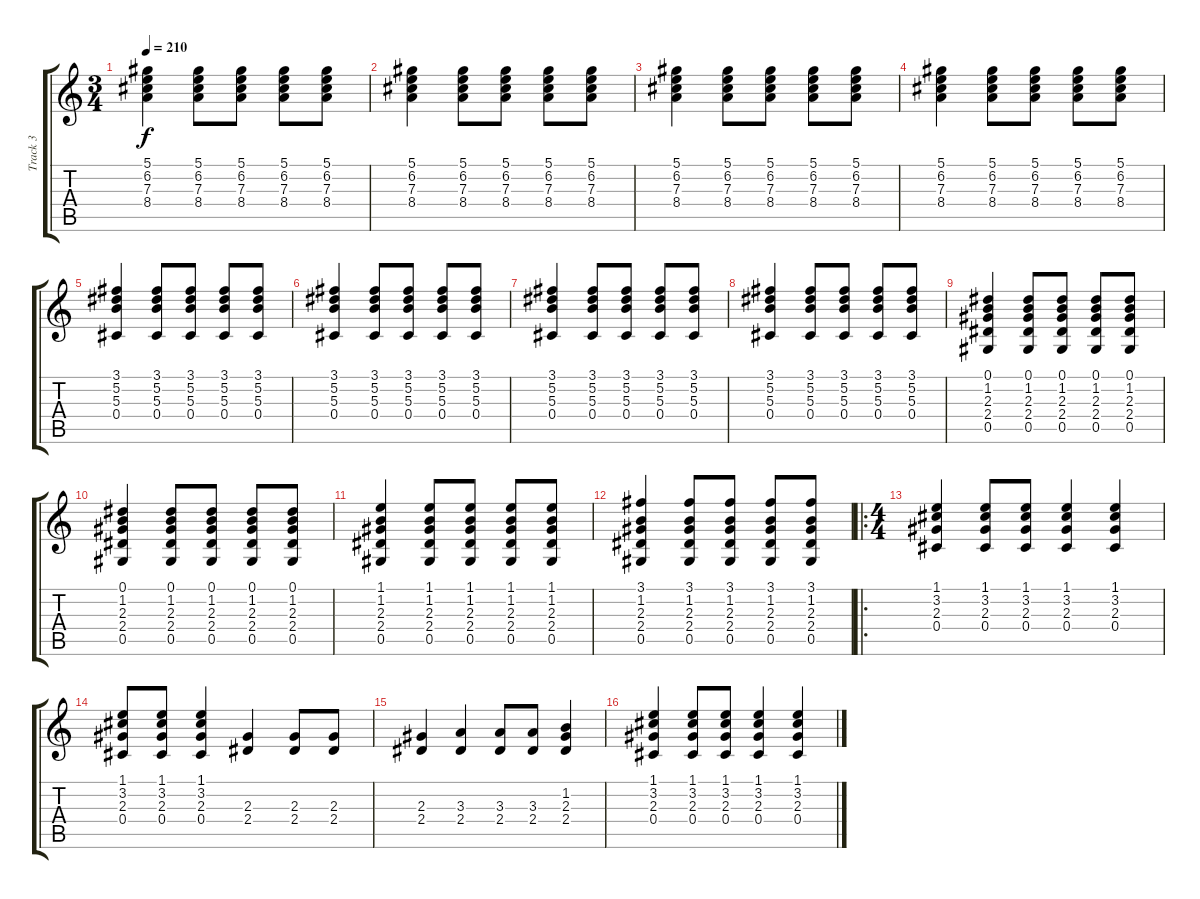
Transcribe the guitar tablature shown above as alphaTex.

\track ("Track 3" "Track 3") {instrument acousticguitarsteel}
\staff {score tabs}
\tuning (Eb4 Bb3 Gb3 Db3 Ab2 Eb2) {hide}
\ts (3 4)
\tempo 210
\clef g2
\ks c
(5.1 6.2 7.3 8.4).4{dy f} (5.1 6.2 7.3 8.4).8 (5.1 6.2 7.3 8.4).8 (5.1 6.2 7.3 8.4).8 (5.1 6.2 7.3 8.4).8 |
(5.1 6.2 7.3 8.4).4 (5.1 6.2 7.3 8.4).8 (5.1 6.2 7.3 8.4).8 (5.1 6.2 7.3 8.4).8 (5.1 6.2 7.3 8.4).8 |
(5.1 6.2 7.3 8.4).4 (5.1 6.2 7.3 8.4).8 (5.1 6.2 7.3 8.4).8 (5.1 6.2 7.3 8.4).8 (5.1 6.2 7.3 8.4).8 |
(5.1 6.2 7.3 8.4).4 (5.1 6.2 7.3 8.4).8 (5.1 6.2 7.3 8.4).8 (5.1 6.2 7.3 8.4).8 (5.1 6.2 7.3 8.4).8 |
(3.1 5.2 5.3 0.4).4 (3.1 5.2 5.3 0.4).8 (3.1 5.2 5.3 0.4).8 (3.1 5.2 5.3 0.4).8 (3.1 5.2 5.3 0.4).8 |
(3.1 5.2 5.3 0.4).4 (3.1 5.2 5.3 0.4).8 (3.1 5.2 5.3 0.4).8 (3.1 5.2 5.3 0.4).8 (3.1 5.2 5.3 0.4).8 |
(3.1 5.2 5.3 0.4).4 (3.1 5.2 5.3 0.4).8 (3.1 5.2 5.3 0.4).8 (3.1 5.2 5.3 0.4).8 (3.1 5.2 5.3 0.4).8 |
(3.1 5.2 5.3 0.4).4 (3.1 5.2 5.3 0.4).8 (3.1 5.2 5.3 0.4).8 (3.1 5.2 5.3 0.4).8 (3.1 5.2 5.3 0.4).8 |
(0.1 1.2 2.3 2.4 0.5).4 (0.1 1.2 2.3 2.4 0.5).8 (0.1 1.2 2.3 2.4 0.5).8 (0.1 1.2 2.3 2.4 0.5).8 (0.1 1.2 2.3 2.4 0.5).8 |
(0.1 1.2 2.3 2.4 0.5).4 (0.1 1.2 2.3 2.4 0.5).8 (0.1 1.2 2.3 2.4 0.5).8 (0.1 1.2 2.3 2.4 0.5).8 (0.1 1.2 2.3 2.4 0.5).8 |
(1.1 1.2 2.3 2.4 0.5).4 (1.1 1.2 2.3 2.4 0.5).8 (1.1 1.2 2.3 2.4 0.5).8 (1.1 1.2 2.3 2.4 0.5).8 (1.1 1.2 2.3 2.4 0.5).8 |
(3.1 1.2 2.3 2.4 0.5).4 (3.1 1.2 2.3 2.4 0.5).8 (3.1 1.2 2.3 2.4 0.5).8 (3.1 1.2 2.3 2.4 0.5).8 (3.1 1.2 2.3 2.4 0.5).8 |
\ro
\ts (4 4)
(1.1 3.2 2.3 0.4).4 (1.1 3.2 2.3 0.4).8 (1.1 3.2 2.3 0.4).8 (1.1 3.2 2.3 0.4).4 (1.1 3.2 2.3 0.4).4 |
(1.1 3.2 2.3 0.4).8 (1.1 3.2 2.3 0.4).8 (1.1 3.2 2.3 0.4).4 (2.3 2.4).4 (2.3 2.4).8 (2.3 2.4).8 |
(2.3 2.4).4 (3.3 2.4).4 (3.3 2.4).8 (3.3 2.4).8 (1.2 2.3 2.4).4 |
(1.1 3.2 2.3 0.4).4 (1.1 3.2 2.3 0.4).8 (1.1 3.2 2.3 0.4).8 (1.1 3.2 2.3 0.4).4 (1.1 3.2 2.3 0.4).4
